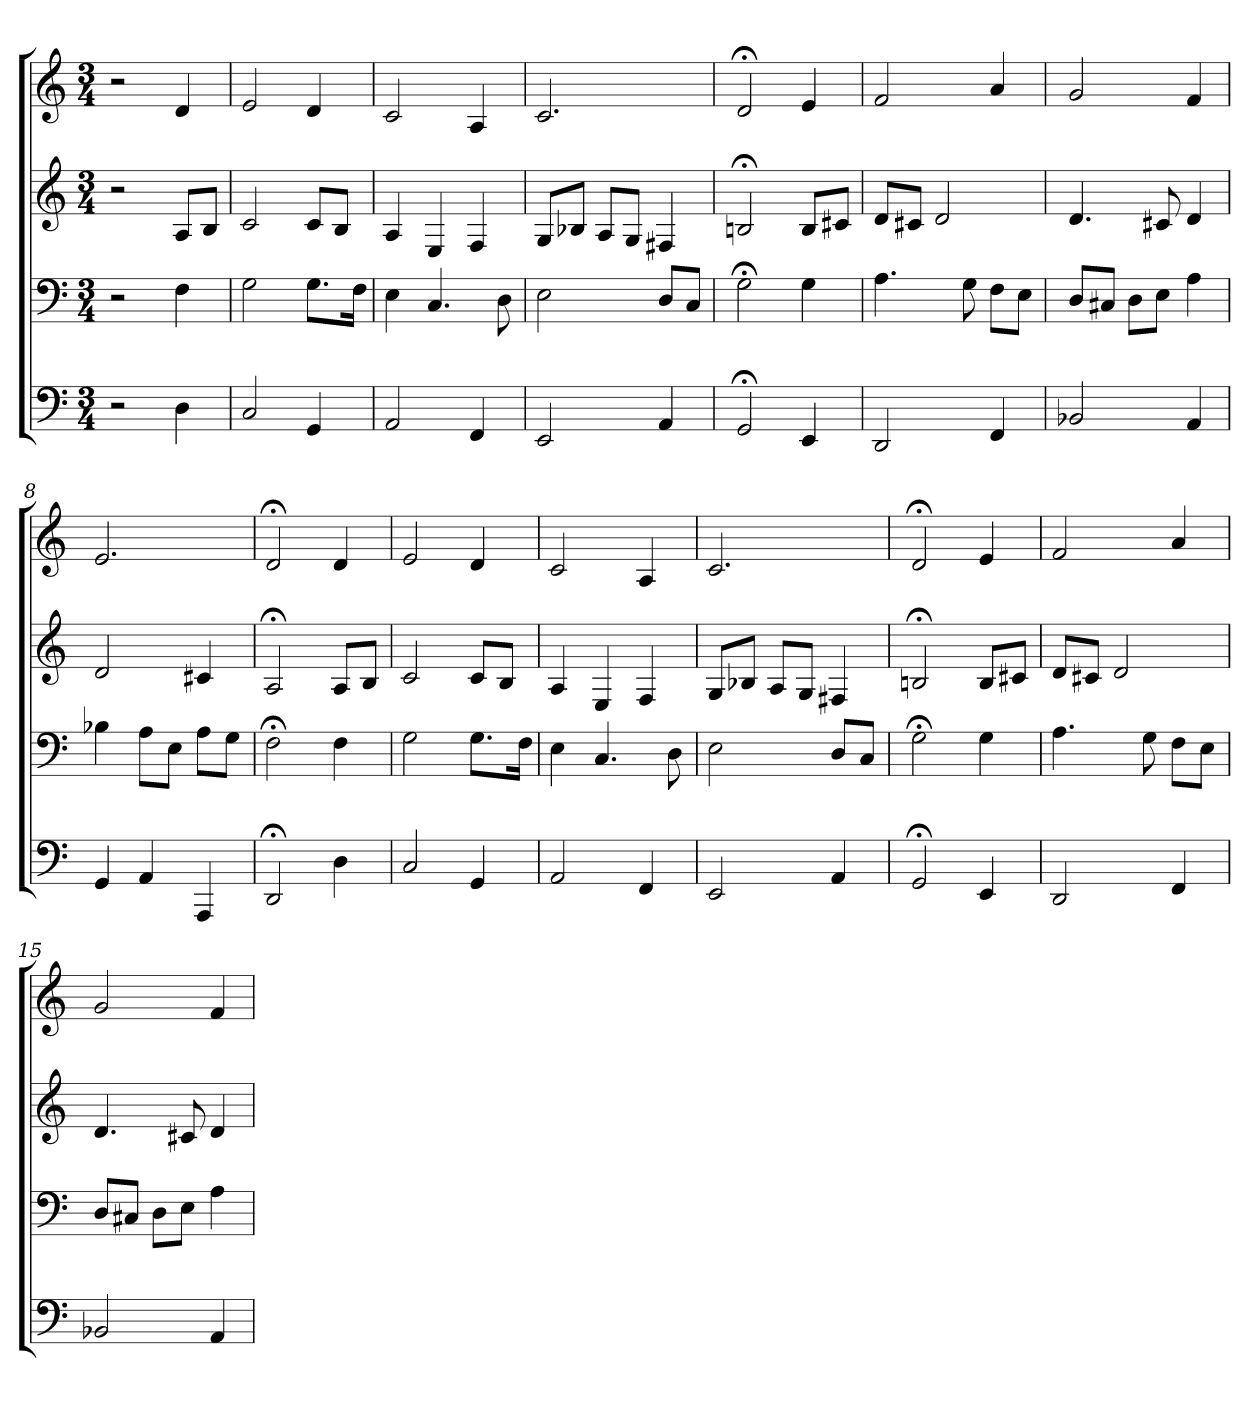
**kern	**kern	**kern	**kern
*part4	*part3	*part2	*part1
*staff4	*staff3	*staff2	*staff1
*clefF4	*clefF4	*clefG2	*clefG2
*k[]	*k[]	*k[]	*k[]
*C:	*C:	*C:	*a:
*M3/4	*M3/4	*M3/4	*M3/4
=1	=1	=1	=1
2r	2r	2r	2r
4D	4F	8A/L	4d
.	.	8B/J	.
=2	=2	=2	=2
2C	2G	2c	2e
4GG	8.G\L	8c/L	4d
.	.	8B/J	.
.	16F\Jk	.	.
=3	=3	=3	=3
2AA	4E	4A	2c
.	4.C	4E	.
4FF	.	4F	4A
.	8D	.	.
=4	=4	=4	=4
2EE	2E	8G/L	2.c
.	.	8B-X/J	.
.	.	8A/L	.
.	.	8G/J	.
4AA	8D/L	4F#X	.
.	8C/J	.	.
=5	=5	=5	=5
2GG;<	2G;<	2Bn;<	2d;<
4EE	4G	8B/L	4e
.	.	8c#X/J	.
=6	=6	=6	=6
2DD	4.A	8d/L	2f
.	.	8c#X/J	.
.	.	2d	.
.	8G	.	.
4FF	8F\L	.	4a
.	8E\J	.	.
=7	=7	=7	=7
2BB-X	8D/L	4.d	2g
.	8C#X/J	.	.
.	8D\L	.	.
.	8E\J	8c#X	.
4AA	4A	4d	4f
=8	=8	=8	=8
4GG	4B-X	2d	2.e
4AA	8A\L	.	.
.	8E\J	.	.
4AAA	8A\L	4c#X	.
.	8G\J	.	.
=9	=9	=9	=9
2DD;<	2F;<	2A;<	2d;<
4D	4F	8A/L	4d
.	.	8B/J	.
=10	=10	=10	=10
2C	2G	2c	2e
4GG	8.G\L	8c/L	4d
.	.	8B/J	.
.	16F\Jk	.	.
=11	=11	=11	=11
2AA	4E	4A	2c
.	4.C	4E	.
4FF	.	4F	4A
.	8D	.	.
=12	=12	=12	=12
2EE	2E	8G/L	2.c
.	.	8B-X/J	.
.	.	8A/L	.
.	.	8G/J	.
4AA	8D/L	4F#X	.
.	8C/J	.	.
=13	=13	=13	=13
2GG;<	2G;<	2Bn;<	2d;<
4EE	4G	8B/L	4e
.	.	8c#X/J	.
=14	=14	=14	=14
2DD	4.A	8d/L	2f
.	.	8c#X/J	.
.	.	2d	.
.	8G	.	.
4FF	8F\L	.	4a
.	8E\J	.	.
=15	=15	=15	=15
2BB-X	8D/L	4.d	2g
.	8C#X/J	.	.
.	8D\L	.	.
.	8E\J	8c#X	.
4AA	4A	4d	4f
=	=	=	=
*-	*-	*-	*-
